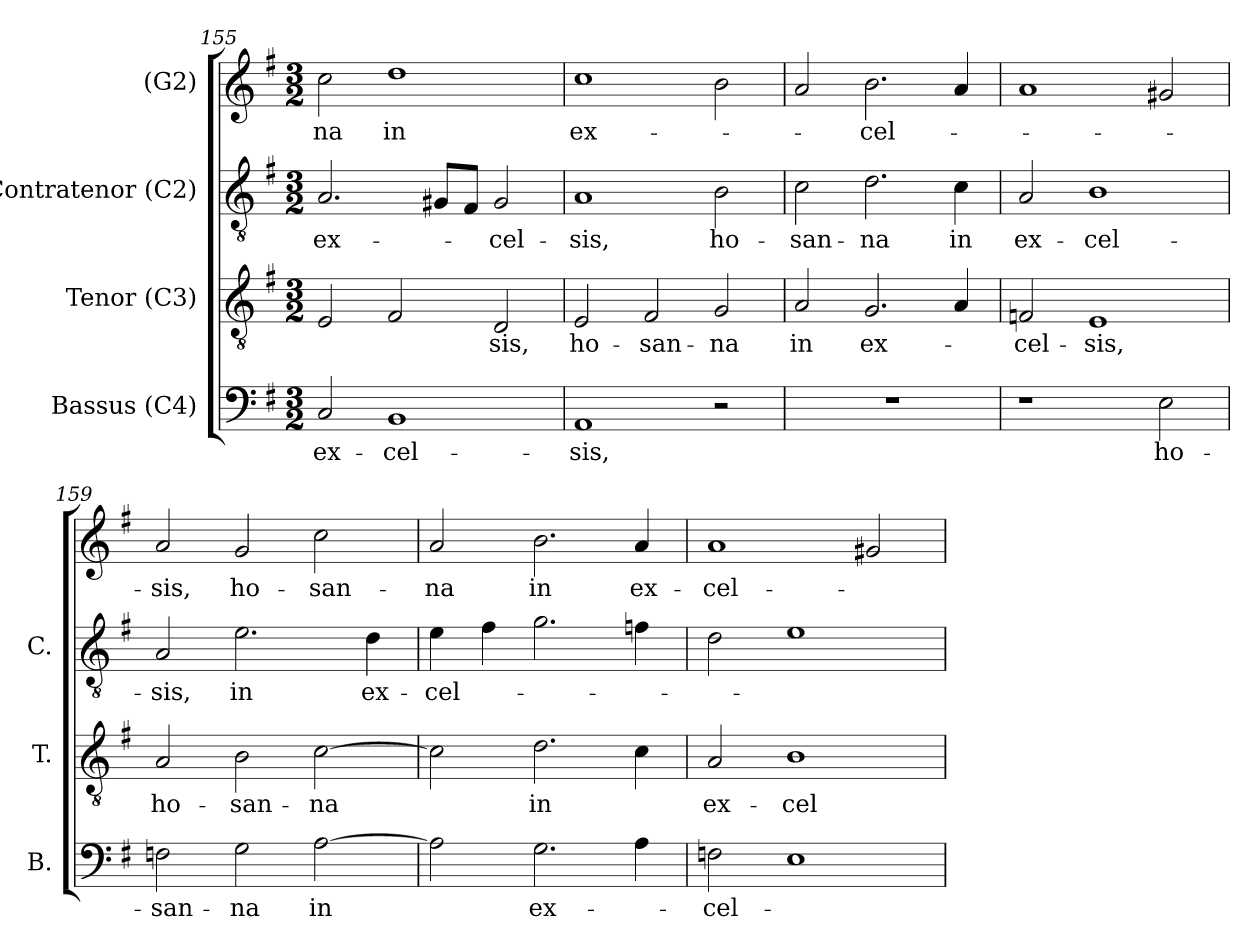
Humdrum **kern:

**kern	**text	**kern	**text	**kern	**text	**kern	**text
*part4	*part4	*part3	*part3	*part2	*part2	*part1	*part1
*staff4	*staff4	*staff3	*staff3	*staff2	*staff2	*staff1	*staff1
*I"Bassus (C4)	*	*I"Tenor (C3)	*	*I"Contratenor (C2)	*	*I"(G2)	*
*I'B.	*	*I'T.	*	*I'C.	*	*	*
*clefF4	*	*clefGv2	*	*clefGv2	*	*clefG2	*
*	*	*ITrd7c12	*	*ITrd7c12	*	*	*
*k[f#]	*	*k[f#]	*	*k[f#]	*	*k[f#]	*
*G:	*	*G:	*	*G:	*	*G:	*
*M3/2	*	*M3/2	*	*M3/2	*	*M3/2	*
=155	=155	=155	=155	=155	=155	=155	=155
!	!LO:LY:b:color=#000000	!	!	!	!	!	!
!	!	!	!	!	!LO:LY:b:color=#000000	!	!
!	!	!	!	!	!	!	!LO:LY:b:color=#000000
2Ci/	ex-	2EEi/	.	2.AAi/	ex-	2cci\	-na
!	!LO:LY:b:color=#000000	!	!	!	!	!	!
!	!	!	!	!	!	!	!LO:LY:b:color=#000000
1BBi	-cel-	2FF#i/	.	.	.	1ddi	in
.	.	.	.	8GG#i/L	.	.	.
.	.	.	.	8FF#i/J	.	.	.
!	!	!	!LO:LY:b:color=#000000	!	!	!	!
!	!	!	!	!	!LO:LY:b:color=#000000	!	!
.	.	2DDi/	-sis,	2GG#i/	-cel-	.	.
=156	=156	=156	=156	=156	=156	=156	=156
!	!LO:LY:b:color=#000000	!	!	!	!	!	!
!	!	!	!LO:LY:b:color=#000000	!	!	!	!
!	!	!	!	!	!LO:LY:b:color=#000000	!	!
!	!	!	!	!	!	!	!LO:LY:b:color=#000000
1AAi	-sis,	2EEi/	ho-	1AAi	-sis,	1cci	ex-
!	!	!	!LO:LY:b:color=#000000	!	!	!	!
.	.	2FF#i/	-san-	.	.	.	.
!	!	!	!LO:LY:b:color=#000000	!	!	!	!
!	!	!	!	!	!LO:LY:b:color=#000000	!	!
2r	.	2GGi/	-na	2BBi\	ho-	2bi\	.
=157	=157	=157	=157	=157	=157	=157	=157
!LO:N:vis=1	!	!	!	!	!	!	!
!	!	!	!LO:LY:b:color=#000000	!	!	!	!
!	!	!	!	!	!LO:LY:b:color=#000000	!	!
1.r	.	2AAi/	in	2Ci\	-san-	2ai/	.
!	!	!	!LO:LY:b:color=#000000	!	!	!	!
!	!	!	!	!	!LO:LY:b:color=#000000	!	!
!	!	!	!	!	!	!	!LO:LY:b:color=#000000
.	.	2.GGi/	ex-	2.Di\	-na	2.bi\	-cel-
!	!	!	!	!	!LO:LY:b:color=#000000	!	!
.	.	4AAi/	.	4Ci\	in	4ai/	.
!!LO:LB:g=z
=158	=158	=158	=158	=158	=158	=158	=158
!	!	!	!LO:LY:b:color=#000000	!	!	!	!
!	!	!	!	!	!LO:LY:b:color=#000000	!	!
1r	.	2FFi/	-cel-	2AAi/	ex-	1ai	.
!	!	!	!LO:LY:b:color=#000000	!	!	!	!
!	!	!	!	!	!LO:LY:b:color=#000000	!	!
.	.	1EEi	-sis,	1BBi	-cel-	.	.
!	!LO:LY:b:color=#000000	!	!	!	!	!	!
2Ei\	ho-	.	.	.	.	2g#i/	.
=159	=159	=159	=159	=159	=159	=159	=159
!	!LO:LY:b:color=#000000	!	!	!	!	!	!
!	!	!	!LO:LY:b:color=#000000	!	!	!	!
!	!	!	!	!	!LO:LY:b:color=#000000	!	!
!	!	!	!	!	!	!	!LO:LY:b:color=#000000
2Fni\	-san-	2AAi/	ho-	2AAi/	-sis,	2ai/	-sis,
!	!LO:LY:b:color=#000000	!	!	!	!	!	!
!	!	!	!LO:LY:b:color=#000000	!	!	!	!
!	!	!	!	!	!LO:LY:b:color=#000000	!	!
!	!	!	!	!	!	!	!LO:LY:b:color=#000000
2Gi\	-na	2BBi\	-san-	2.Ei\	in	2gi/	ho-
!	!LO:LY:b:color=#000000	!	!	!	!	!	!
!	!	!	!LO:LY:b:color=#000000	!	!	!	!
!	!	!	!	!	!	!	!LO:LY:b:color=#000000
[2Ai\	in	[2Ci\	-na	.	.	2cci\	-san-
!	!	!	!	!	!LO:LY:b:color=#000000	!	!
.	.	.	.	4Di\	ex-	.	.
=160	=160	=160	=160	=160	=160	=160	=160
!	!	!	!	!	!LO:LY:b:color=#000000	!	!
!	!	!	!	!	!	!	!LO:LY:b:color=#000000
2Ai\]	.	2Ci\]	.	4Ei\	-cel-	2ai/	-na
.	.	.	.	4F#i\	.	.	.
!	!LO:LY:b:color=#000000	!	!	!	!	!	!
!	!	!	!LO:LY:b:color=#000000	!	!	!	!
!	!	!	!	!	!	!	!LO:LY:b:color=#000000
2.Gi\	ex-	2.Di\	in	2.Gi\	.	2.bi\	in
!	!	!	!	!	!	!	!LO:LY:b:color=#000000
4Ai\	.	4Ci\	.	4Fi\	.	4ai/	ex-
=161	=161	=161	=161	=161	=161	=161	=161
!	!LO:LY:b:color=#000000	!	!	!	!	!	!
!	!	!	!LO:LY:b:color=#000000	!	!	!	!
!	!	!	!	!	!	!	!LO:LY:b:color=#000000
2Fni\	-cel-	2AAi/	ex-	2Di\	.	1ai	-cel-
!	!	!	!LO:LY:b:color=#000000	!	!	!	!
1Ei	.	1BBi	-cel-	1Ei	.	.	.
.	.	.	.	.	.	2g#i/	.
=	=	=	=	=	=	=	=
*-	*-	*-	*-	*-	*-	*-	*-
